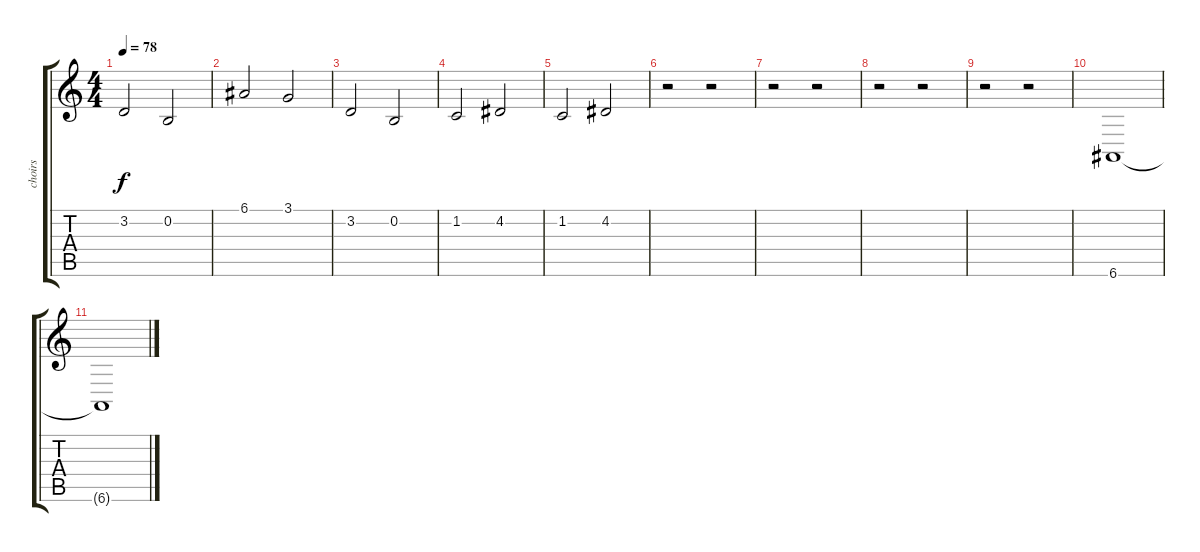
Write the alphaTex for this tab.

\track ("choirs" "choirs") {instrument choiraahs}
\staff {score tabs}
\tuning (E4 B3 G3 D3 A2 E2) {hide}
\ts (4 4)
\tempo 78
\clef g2
\ks c
3.2.2{dy f} 0.2.2 |
6.1.2 3.1.2 |
3.2.2 0.2.2 |
1.2.2 4.2.2 |
1.2.2 4.2.2 |
r.2 r.2 |
r.2 r.2 |
r.2 r.2 |
r.2 r.2 |
6.6.1 |
6.6{t}.1
